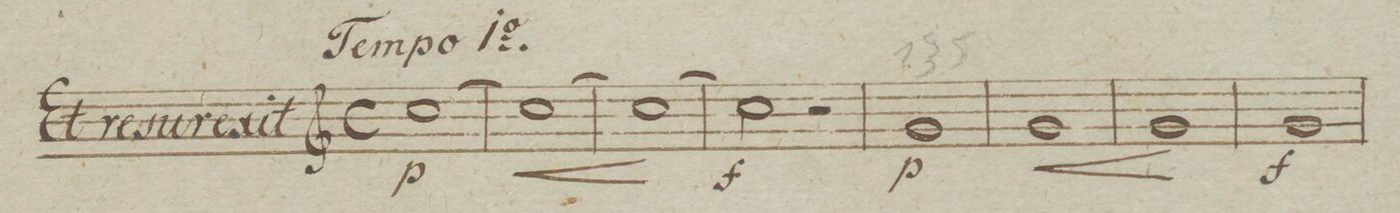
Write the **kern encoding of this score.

**kern	**dynam
*I"Corno Secondo in Es.	*
*clefG2	*
*k[b-e-a-d-]	*
*met(c)	*
*M4/4	*
[1e-	p
=128	=128
1e-_	<
=129	=129
1e-_	[[
=130	=130
2e-\]	f
2r	.
=131	=131
1B-	p
=132	=132
1B-	<
=133	=133
1B-	[[
=134	=134
1B-	f
=135	=135
*-	*-
